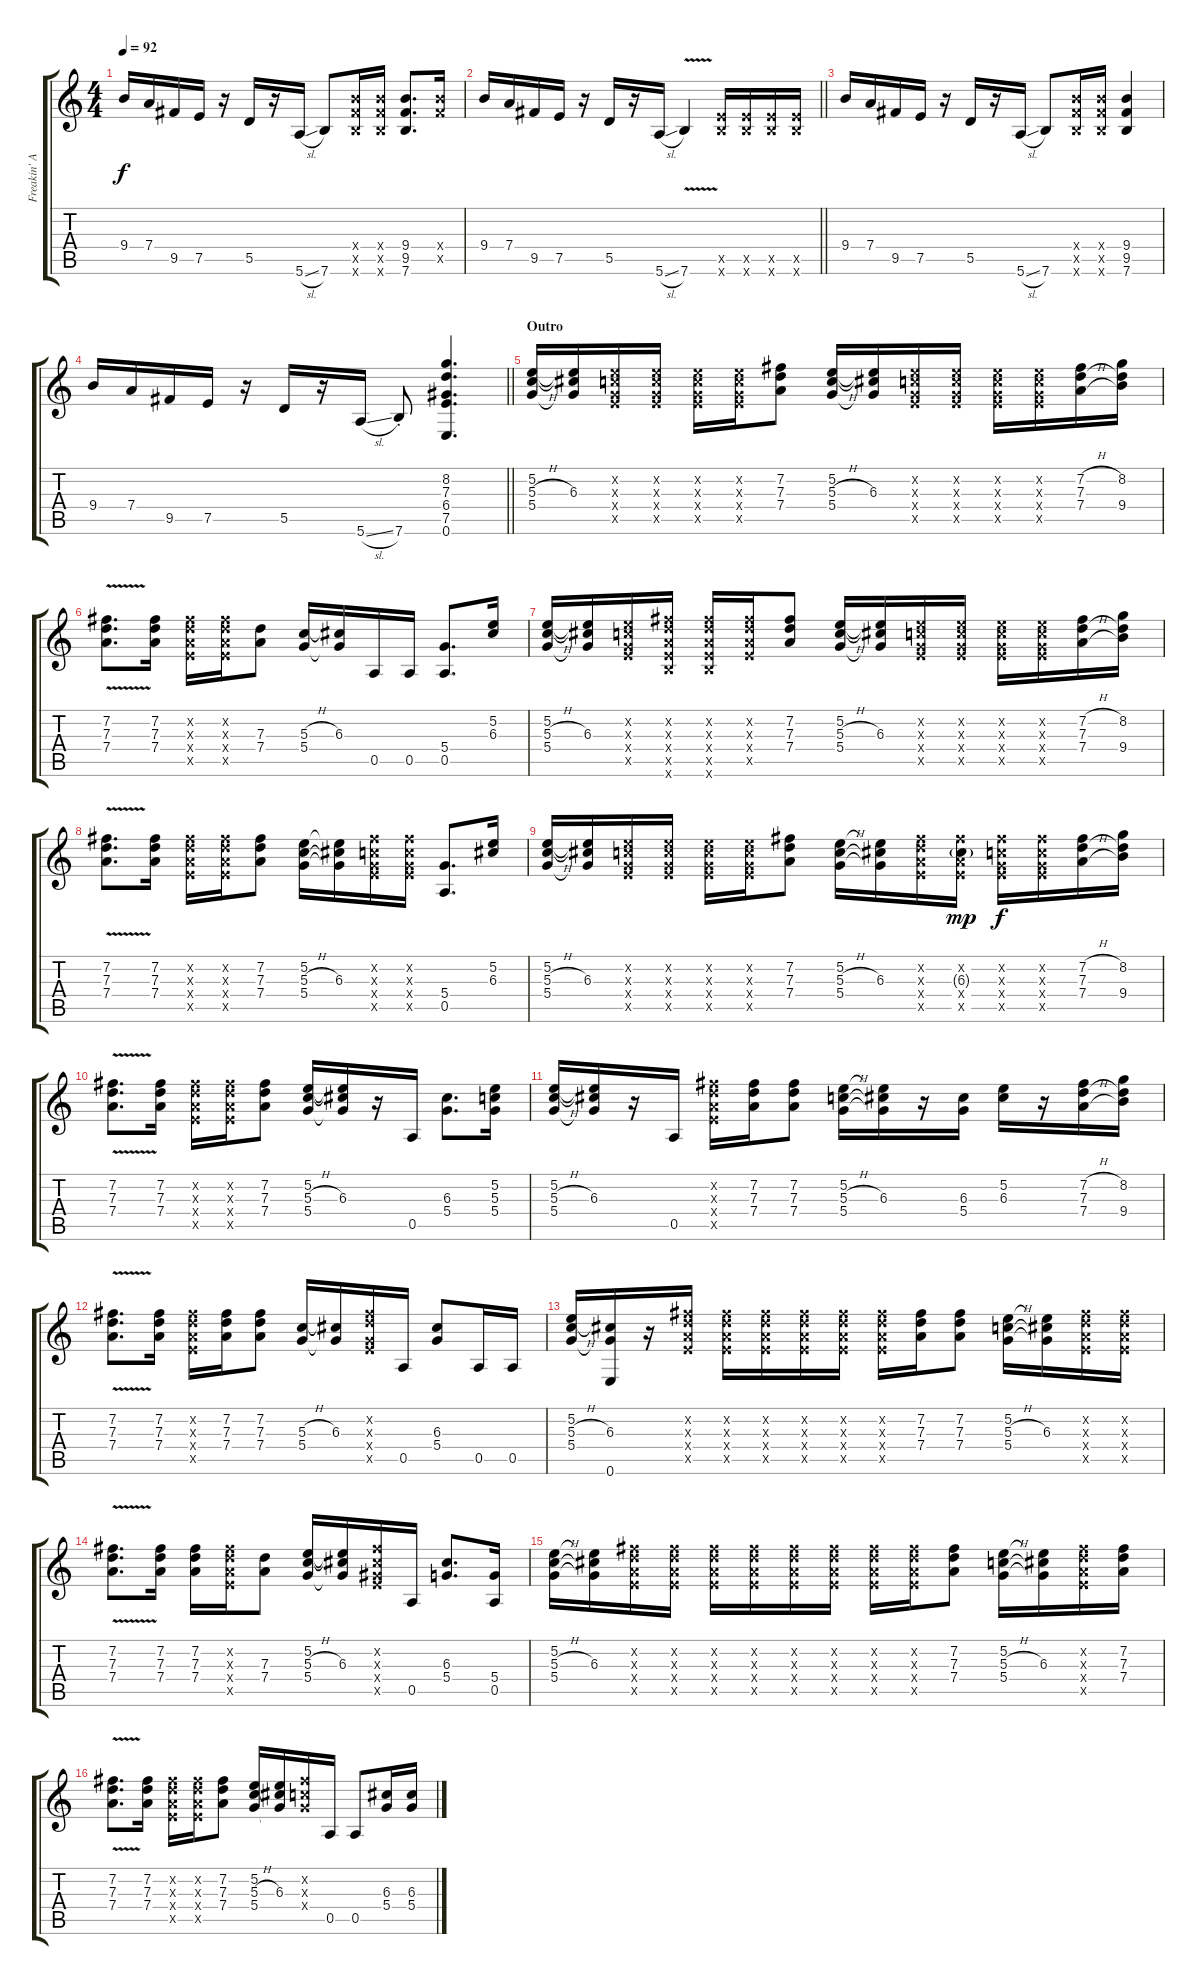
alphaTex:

\track ("Freakin' Awesome Guitar" "Freakin' A") {instrument overdrivenguitar}
\staff {score tabs}
\tuning (E4 B3 G3 D3 A2 E2) {hide}
\ts (4 4)
\tempo 92
\clef g2
\ks c
9.4.16{dy f} 7.4.16 9.5.16 7.5.16 r.16 5.5.16 r.16 5.6{sl}.16 7.6.8 (9.4{x} 9.5{x} 7.6{x}).16 (9.4{x} 9.5{x} 7.6{x}).16 (9.4 9.5 7.6).8{d} (9.4{x} 9.5{x}).16 |
\barLineRight lightlight
9.4.16 7.4.16 9.5.16 7.5.16 r.16 5.5.16 r.16 5.6{sl}.16 7.6{v}.4 (7.5{x} 7.6{x}).16 (7.5{x} 7.6{x}).16 (7.5{x} 7.6{x}).16 (7.5{x} 7.6{x}).16 |
9.4.16 7.4.16 9.5.16 7.5.16 r.16 5.5.16 r.16 5.6{sl}.16 7.6.8 (9.4{x} 9.5{x} 7.6{x}).16 (9.4{x} 9.5{x} 7.6{x}).16 (9.4 9.5 7.6).4 |
\barLineRight lightlight
9.4.16 7.4.16 9.5.16 7.5.16 r.16 5.5.16 r.16 5.6{sl}.16 7.6{st}.8 (8.2 7.3 6.4 7.5 0.6).4{d} |
\section ("" "Outro")
(5.2 5.3{h} 5.4).16 (5.2{t} 6.3 5.4{t}).16 (5.2{x} 5.3{x} 5.4{x} 7.5{x}).16 (5.2{x} 5.3{x} 5.4{x} 7.5{x}).16 (5.2{x} 5.3{x} 5.4{x} 7.5{x}).16 (5.2{x} 5.3{x} 5.4{x} 7.5{x}).16 (7.2 7.3 7.4).8 (5.2 5.3{h} 5.4).16 (5.2{t} 6.3 5.4{t}).16 (5.2{x} 5.3{x} 5.4{x} 7.5{x}).16 (5.2{x} 5.3{x} 5.4{x} 7.5{x}).16 (5.2{x} 5.3{x} 5.4{x} 7.5{x}).16 (5.2{x} 5.3{x} 5.4{x} 7.5{x}).16 (7.2{h} 7.3 7.4{h}).16 (8.2 7.3{t} 9.4).16 |
(7.2{v} 7.3{v} 7.4{v}).8{d} (7.2 7.3 7.4).16 (7.2{x} 7.3{x} 7.4{x} 7.5{x}).16 (7.2{x} 7.3{x} 7.4{x} 7.5{x}).16 (7.3 7.4).8 (5.3{h} 5.4).16 (6.3 5.4{t}).16 0.5.16 0.5.16 (5.4 0.5).8{d} (5.2 6.3).16 |
(5.2 5.3{h} 5.4).16 (5.2{t} 6.3 5.4{t}).16 (5.2{x} 5.3{x} 5.4{x} 7.5{x}).16 (7.2{x} 7.3{x} 7.4{x} 7.5{x} 7.6{x}).16 (7.2{x} 7.3{x} 7.4{x} 7.5{x} 7.6{x}).16 (7.2{x} 7.3{x} 7.4{x} 7.5{x}).16 (7.2 7.3 7.4).8 (5.2 5.3{h} 5.4).16 (5.2{t} 6.3 5.4{t}).16 (5.2{x} 5.3{x} 5.4{x} 7.5{x}).16 (5.2{x} 5.3{x} 5.4{x} 7.5{x}).16 (5.2{x} 5.3{x} 5.4{x} 7.5{x}).16 (5.2{x} 5.3{x} 5.4{x} 7.5{x}).16 (7.2{h} 7.3 7.4{h}).16 (8.2 7.3{t} 9.4).16 |
(7.2{v} 7.3{v} 7.4{v}).8{d} (7.2 7.3 7.4).16 (7.2{x} 7.3{x} 7.4{x} 7.5{x}).16 (7.2{x} 7.3{x} 7.4{x} 7.5{x}).16 (7.2 7.3 7.4).8 (5.2 5.3{h} 5.4).16 (5.2{t} 6.3 5.4{t}).16 (7.2{x} 5.3{x} 5.4{x} 7.5{x}).16 (7.2{x} 5.3{x} 5.4{x} 7.5{x}).16 (5.4 0.5).8{d} (5.2 6.3).16 |
(5.2 5.3{h} 5.4).16 (5.2{t} 6.3 5.4{t}).16 (5.2{x} 5.3{x} 5.4{x} 7.5{x}).16 (5.2{x} 5.3{x} 5.4{x} 7.5{x}).16 (5.2{x} 5.3{x} 5.4{x} 7.5{x}).16 (5.2{x} 5.3{x} 5.4{x} 7.5{x}).16 (7.2 7.3 7.4).8 (5.2 5.3{h} 5.4).16 (5.2{t} 6.3 5.4{t}).16 (7.2{x} 7.3{x} 7.4{x} 7.5{x}).16 (7.2{x} 6.3{g} 7.4{x} 7.5{x}).16{dy mp} (7.2{x} 5.3{x} 5.4{x} 7.5{x}).16{dy f} (7.2{x} 5.3{x} 5.4{x} 7.5{x}).16 (7.2{h} 7.3 7.4{h}).16 (8.2 7.3{t} 9.4).16 |
(7.2{v} 7.3{v} 7.4{v}).8{d} (7.2 7.3 7.4).16 (7.2{x} 7.3{x} 7.4{x} 7.5{x}).16 (7.2{x} 7.3{x} 7.4{x} 7.5{x}).16 (7.2 7.3 7.4).8 (5.2 5.3{h} 5.4).16 (5.2{t} 6.3 5.4{t}).16 r.16 0.5.16 (6.3 5.4).8{d} (5.2 5.3 5.4).16 |
(5.2 5.3{h} 5.4).16 (5.2{t} 6.3 5.4{t}).16 r.16 0.5.16 (7.2{x} 7.3{x} 7.4{x} 7.5{x}).16 (7.2 7.3 7.4).16 (7.2 7.3 7.4).8 (5.2 5.3{h} 5.4).16 (5.2{t} 6.3 5.4{t}).16 r.16 (6.3 5.4).16 (5.2 6.3).16 r.16 (7.2{h} 7.3 7.4{h}).16 (8.2 7.3{t} 9.4).16 |
(7.2{v} 7.3{v} 7.4{v}).8{d} (7.2 7.3 7.4).16 (7.2{x} 7.3{x} 7.4{x} 7.5{x}).16 (7.2 7.3 7.4).16 (7.2 7.3 7.4).8 (5.3{h} 5.4).16 (6.3 5.4{t}).16 (7.2{x} 7.3{x} 5.4{x} 7.5{x}).16 0.5.16 (6.3 5.4).8 0.5.16 0.5.16 |
(5.2 5.3{h} 5.4).16 (6.3 5.4{t} 0.6).16 r.16 (7.2{x} 7.3{x} 7.4{x} 7.5{x}).16 (7.2{x} 7.3{x} 7.4{x} 7.5{x}).16 (7.2{x} 7.3{x} 7.4{x} 7.5{x}).16 (7.2{x} 7.3{x} 7.4{x} 7.5{x}).16 (7.2{x} 7.3{x} 7.4{x} 7.5{x}).16 (7.2{x} 7.3{x} 7.4{x} 7.5{x}).16 (7.2 7.3 7.4).16 (7.2 7.3 7.4).8 (5.2 5.3{h} 5.4).16 (5.2{t} 6.3 5.4{t}).16 (7.2{x} 7.3{x} 7.4{x} 7.5{x}).16 (7.2{x} 7.3{x} 7.4{x} 7.5{x}).16 |
(7.2{v} 7.3{v} 7.4{v}).8{d} (7.2 7.3 7.4).16 (7.2 7.3 7.4).16 (7.2{x} 7.3{x} 7.4{x} 7.5{x}).16 (7.3 7.4).8 (5.2 5.3{h} 5.4).16 (5.2{t} 6.3 5.4{t}).16 (7.2{x} 6.3{x} 6.4{x} 7.5{x}).16 0.5.16 (6.3 5.4).8{d} (5.4 0.5).16 |
(5.2 5.3{h} 5.4).16 (5.2{t} 6.3 5.4{t}).16 (7.2{x} 7.3{x} 7.4{x} 7.5{x}).16 (7.2{x} 7.3{x} 7.4{x} 7.5{x}).16 (7.2{x} 7.3{x} 7.4{x} 7.5{x}).16 (7.2{x} 7.3{x} 7.4{x} 7.5{x}).16 (7.2{x} 7.3{x} 7.4{x} 7.5{x}).16 (7.2{x} 7.3{x} 7.4{x} 7.5{x}).16 (7.2{x} 7.3{x} 7.4{x} 7.5{x}).16 (7.2{x} 7.3{x} 7.4{x} 7.5{x}).16 (7.2 7.3 7.4).8 (5.2 5.3{h} 5.4).16 (5.2{t} 6.3 5.4{t}).16 (7.2{x} 7.3{x} 7.4{x} 7.5{x}).16 (7.2 7.3 7.4).16 |
(7.2{v} 7.3{v} 7.4{v}).8{d} (7.2 7.3 7.4).16 (7.2{x} 7.3{x} 7.4{x} 7.5{x}).16 (7.2{x} 7.3{x} 7.4{x} 7.5{x}).16 (7.2 7.3 7.4).8 (5.2 5.3{h} 5.4).16 (5.2{t} 6.3 5.4{t}).16 (7.2{x} 5.3{x} 5.4{x}).16 0.5.16 0.5.8 (6.3 5.4).16 (6.3 5.4).16
